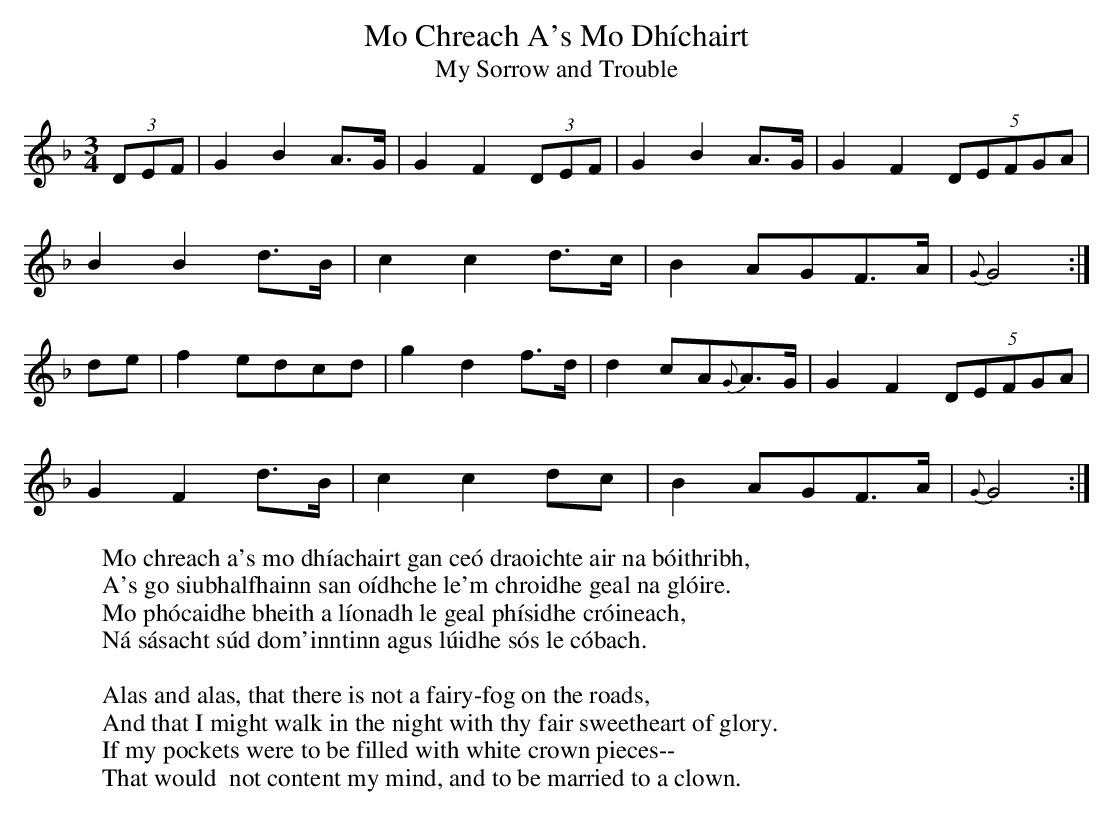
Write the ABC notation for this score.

X:1
T:Mo Chreach A's Mo Dhíchairt
T:My Sorrow and Trouble
W:Mo chreach a's mo dhíachairt gan ceó draoichte air na bóithribh,
W:A's go siubhalfhainn san oídhche le'm chroidhe geal na glóire.
W:Mo phócaidhe bheith a líonadh le geal phísidhe cróineach,
W:Ná sásacht súd dom'inntinn agus lúidhe sós le cóbach.
W:
W:Alas and alas, that there is not a fairy-fog on the roads,
W:And that I might walk in the night with thy fair sweetheart of glory.
W:If my pockets were to be filled with white crown pieces--
W:That would  not content my mind, and to be married to a clown.
L:1/8
M:3/4
K:F
(3DEF|G2 B2 A3/2G/|G2 F2 (3DEF|G2 B2 A3/2G/|G2 F2 (5DEFGA|
B2 B2 d3/2B/|c2 c2 d3/2c/|B2 AGF3/2A/|{G}G4:|
de|f2 edcd|g2 d2 f3/2d/|d2 cA{G}A3/2G/|G2 F2 (5DEFGA|
G2 F2 d3/2B/|c2 c2 dc|B2 AGF3/2A/|{G}G4:|
